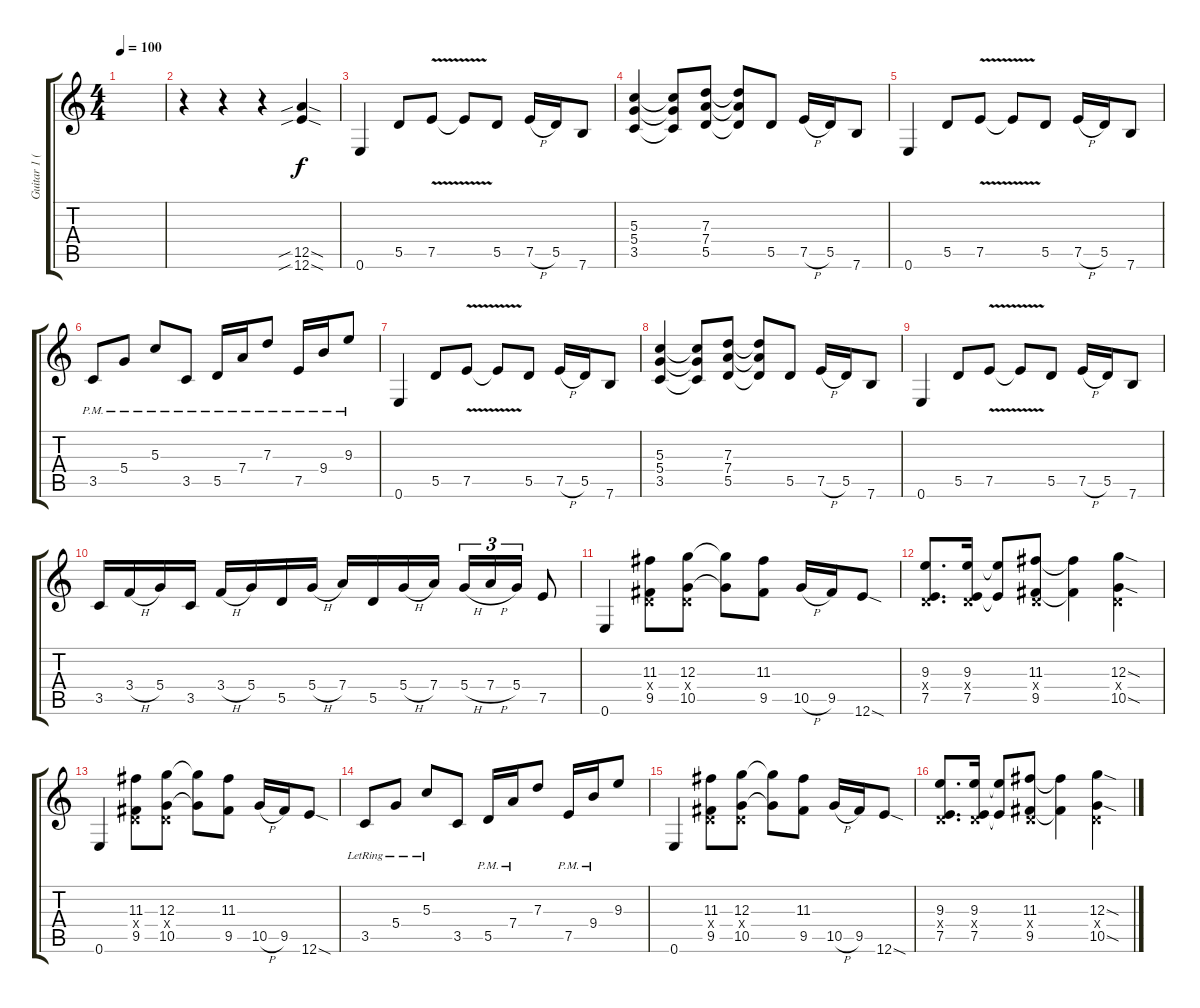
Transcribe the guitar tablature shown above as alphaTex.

\track ("Guitar 1 (Murray)" "Guitar 1 (") {instrument distortionguitar}
\staff {score tabs}
\tuning (E4 B3 G3 D3 A2 E2) {hide}
\ts (4 4)
\tempo 100
\clef g2
\ks c
|
r.4 r.4 r.4 (12.5{sib sod} 12.6{sib sod}).4 |
0.6.4{dy f} 5.5.8 7.5{v}.8 7.5{t}.8 5.5.8 7.5{h}.16 5.5.16 7.6.8 |
(5.3 5.4 3.5).4 (5.3{t} 5.4{t} 3.5{t}).8 (7.3 7.4 5.5).8 (7.3{t} 7.4{t} 5.5{t}).8 5.5.8 7.5{h}.16 5.5.16 7.6.8 |
0.6.4 5.5.8 7.5{v}.8 7.5{t}.8 5.5.8 7.5{h}.16 5.5.16 7.6.8 |
3.5{pm}.8 5.4{pm}.8 5.3{pm}.8 3.5{pm}.8 5.5{pm}.16 7.4{pm}.16 7.3{pm}.8 7.5{pm}.16 9.4{pm}.16 9.3{pm}.8 |
0.6.4 5.5.8 7.5{v}.8 7.5{t}.8 5.5.8 7.5{h}.16 5.5.16 7.6.8 |
(5.3 5.4 3.5).4 (5.3{t} 5.4{t} 3.5{t}).8 (7.3 7.4 5.5).8 (7.3{t} 7.4{t} 5.5{t}).8 5.5.8 7.5{h}.16 5.5.16 7.6.8 |
0.6.4 5.5.8 7.5{v}.8 7.5{t}.8 5.5.8 7.5{h}.16 5.5.16 7.6.8 |
3.5.16 3.4{h}.16 5.4.16 3.5.16 3.4{h}.16 5.4.16 5.5.16 5.4{h}.16 7.4.16 5.5.16 5.4{h}.16 7.4.16 5.4{h}.16{tu (3 2)} 7.4{h}.16{tu (3 2)} 5.4.16{tu (3 2)} 7.5.8 |
0.6.4 (11.3 0.4{x} 9.5).8 (12.3 0.4{x} 10.5).8 (12.3{t} 10.5{t}).8 (11.3 9.5).8 10.5{h}.16 9.5.16 12.6{sod}.8 |
(9.3 0.4{x} 7.5).8{d} (9.3 0.4{x} 7.5).16 (9.3{t} 7.5{t}).8 (11.3 0.4{x} 9.5).8 (11.3{t} 9.5{t}).4 (12.3{sod} 0.4{x} 10.5{sod}).4 |
0.6.4 (11.3 0.4{x} 9.5).8 (12.3 0.4{x} 10.5).8 (12.3{t} 10.5{t}).8 (11.3 9.5).8 10.5{h}.16 9.5.16 12.6{sod}.8 |
3.5{lr}.8 5.4{lr}.8 5.3{lr}.8 3.5.8 5.5{pm}.16 7.4{pm}.16 7.3.8 7.5{pm}.16 9.4{pm}.16 9.3.8 |
0.6.4 (11.3 0.4{x} 9.5).8 (12.3 0.4{x} 10.5).8 (12.3{t} 10.5{t}).8 (11.3 9.5).8 10.5{h}.16 9.5.16 12.6{sod}.8 |
(9.3 0.4{x} 7.5).8{d} (9.3 0.4{x} 7.5).16 (9.3{t} 7.5{t}).8 (11.3 0.4{x} 9.5).8 (11.3{t} 9.5{t}).4 (12.3{sod} 0.4{x} 10.5{sod}).4
